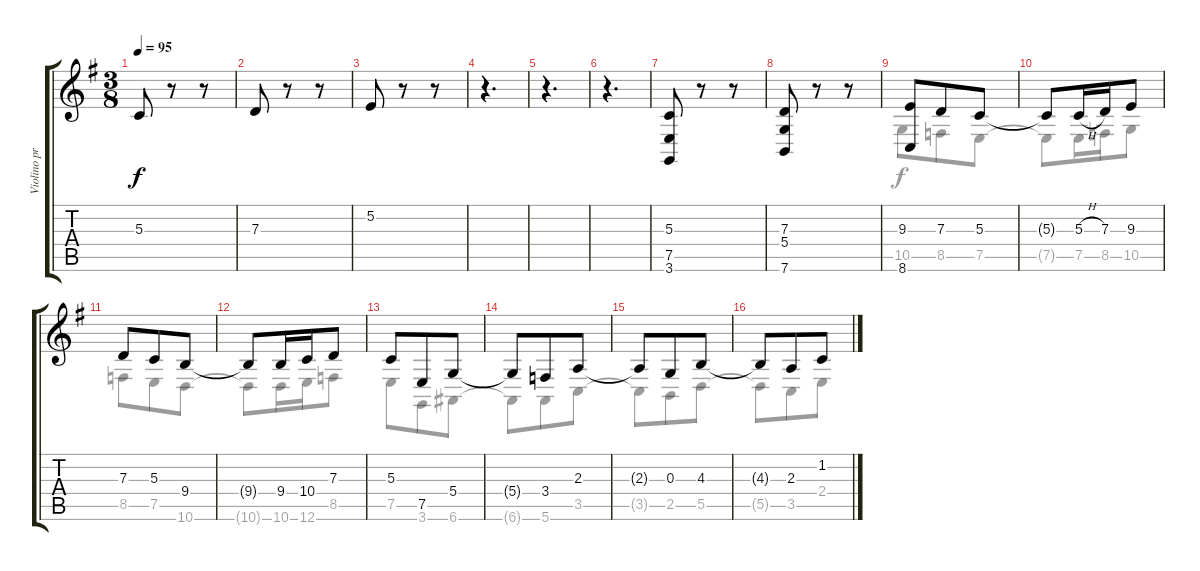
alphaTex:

\track ("Violino principale" "Violino pr") {instrument violin}
\staff {score tabs}
\tuning (E4 B3 G3 D3 A2 E2) {hide}
\voice
\ts (3 8)
\tempo 95
\clef g2
\ks g
5.3.8{dy f} r.8 r.8 |
7.3.8 r.8 r.8 |
5.2.8 r.8 r.8 |
r.4{d} |
r.4{d} |
r.4{d} |
(5.3 7.5 3.6).8 r.8 r.8 |
(7.3 5.4 7.6).8 r.8 r.8 |
(9.3 8.6).8{beam Up beam merge} 7.3.8{beam Up beam merge} 5.3.8{beam Up} |
5.3{t}.8{beam Up beam merge} 5.3{h}.16{beam Up beam merge} 7.3.16{beam Up beam merge} 9.3.8{beam Up} |
7.3.8{beam Up beam merge} 5.3.8{beam Up beam merge} 9.4.8{beam Up} |
9.4{t}.8{beam Up beam merge} 9.4.16{beam Up beam merge} 10.4.16{beam Up beam merge} 7.3.8{beam Up} |
5.3.8 7.5.8 5.4.8 |
5.4{t}.8 3.4.8 2.3.8 |
2.3{t}.8 0.3.8 4.3.8 |
4.3{t}.8 2.3.8 1.2.8
\voice
\clef g2
\ottava regular
\simile none
\ks g
|
|
|
|
|
|
|
|
10.5.8 8.5.8 7.5.8 |
7.5{t}.8{beam merge} 7.5.16 8.5.16{beam merge} 10.5.8 |
8.5.8 7.5.8 10.6.8 |
10.6{t}.8{beam merge} 10.6.16 12.6.16{beam merge} 8.5.8 |
7.5.8 3.6.8 6.6.8 |
6.6{t}.8 5.6.8 3.5.8 |
3.5{t}.8 2.5.8 5.5.8 |
5.5{t}.8 3.5.8 2.4.8
